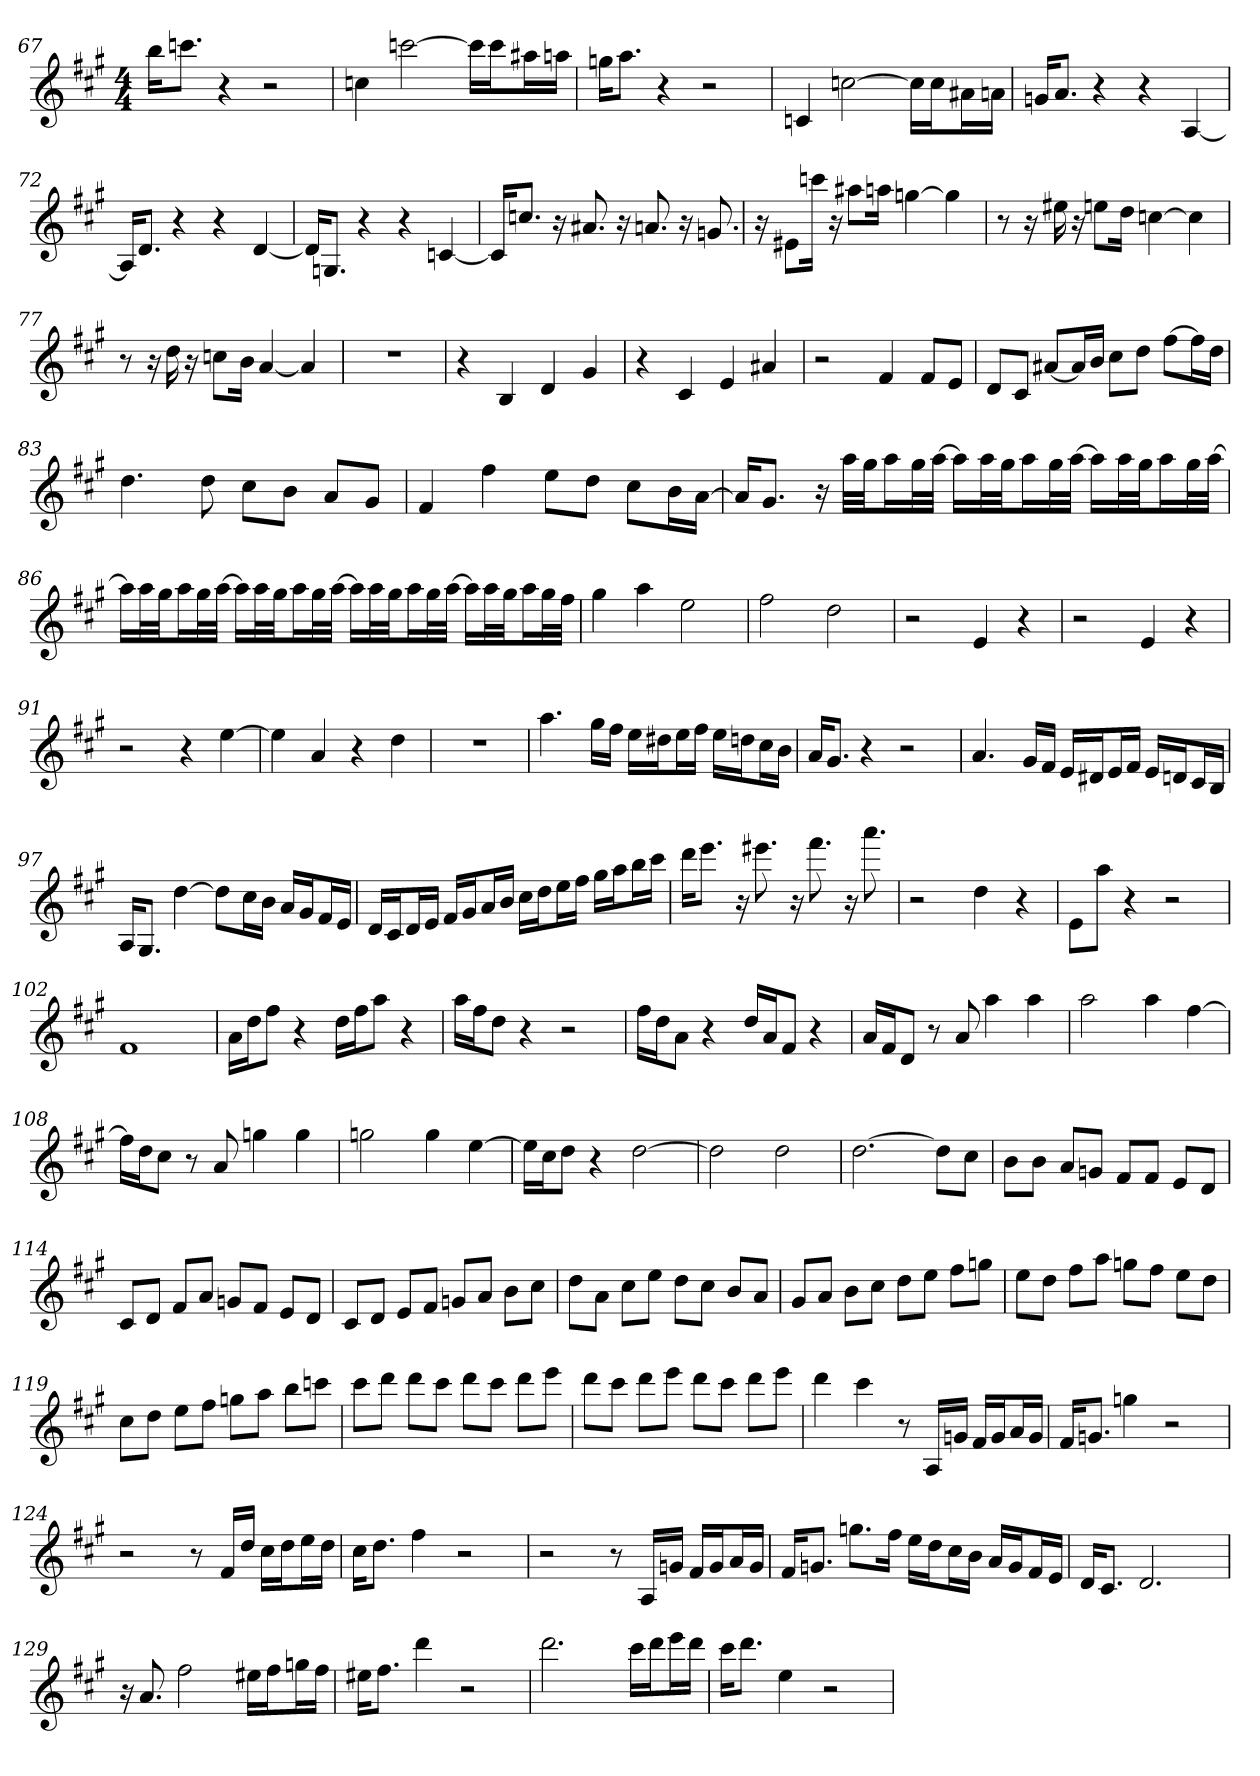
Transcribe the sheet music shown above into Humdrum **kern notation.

**kern
*part1
*staff1
*clefG2
*k[f#c#g#]
*A:
*M4/4
=67
16bb\KL
8.cccn\J
4r
2r
=68
4ccn
[2cccn
16ccc\LL]
16ccc\J
16aa#X\L
16aan\JJ
=69
16ggn\KL
8.aa\J
4r
2r
=70
4cn
[2ccn
16cc\LL]
16cc\J
16a#X\L
16an\JJ
=71
16gn/KL
8.a/J
4r
4r
[4A
=72
16A/KL]
8.d/J
4r
4r
[4d
=73
16d/KL]
8.Gn/J
4r
4r
[4cn
=74
16c/KL]
8.ccn/J
16r
8.a#X
16r
8.an
16r
8.gn
=75
16r
8e#X\L
16cccn\Jk
16r
8aa#X\L
16aan\Jk
[4ggn
4gg]
=76
8r
16r
16ee#X
16r
8een\L
16dd\Jk
[4ccn
4cc]
=77
8r
16r
16dd
16r
8ccn\L
16b\Jk
[4a
4a]
=78
1r
=79
4r
4B
4d
4g#
=80
4r
4c#
4e
4a#X
=81
2r
4f#
8f#/L
8e/J
=82
8d/L
8c#/J
[8a#X/L
16a#/L]
16b/JJ
8cc#\L
8dd\J
[8ff#\L
16ff#\L]
16dd\JJ
=83
4.dd
8dd
8cc#\L
8b\J
8a/L
8g#/J
=84
4f#
4ff#
8ee\L
8dd\J
8cc#\L
16b\L
[16a\JJ
=85
16a/KL]
8.g#/J
16r
32aa\LLL
32gg#\JJ
16aa\L
32gg#\L
[32aa\JJJ
16aa\LL]
32aa\L
32gg#\JJ
16aa\L
32gg#\L
[32aa\JJJ
16aa\LL]
32aa\L
32gg#\JJ
16aa\L
32gg#\L
[32aa\JJJ
=86
16aa\LL]
32aa\L
32gg#\JJ
16aa\L
32gg#\L
[32aa\JJJ
16aa\LL]
32aa\L
32gg#\JJ
16aa\L
32gg#\L
[32aa\JJJ
16aa\LL]
32aa\L
32gg#\JJ
16aa\L
32gg#\L
[32aa\JJJ
16aa\LL]
32aa\L
32gg#\JJ
16aa\L
32gg#\L
32ff#\JJJ
=87
4gg#
4aa
2ee
=88
2ff#
2dd
=89
2r
4e
4r
=90
2r
4e
4r
=91
2r
4r
[4ee
=92
4ee]
4a
4r
4dd
=93
1r
=94
4.aa
16gg#\LL
16ff#\JJ
16ee\LL
16dd#X\J
16ee\L
16ff#\JJ
16ee\LL
16ddn\J
16cc#\L
16b\JJ
=95
16a/KL
8.g#/J
4r
2r
=96
4.a
16g#/LL
16f#/JJ
16e/LL
16d#X/J
16e/L
16f#/JJ
16e/LL
16dn/J
16c#/L
16B/JJ
=97
16A/KL
8.G#/J
[4dd
8dd\L]
16cc#\L
16b\JJ
16a/LL
16g#/J
16f#/L
16e/JJ
=98
16d/LL
16c#/J
16d/L
16e/JJ
16f#/LL
16g#/J
16a/L
16b/JJ
16cc#\LL
16dd\J
16ee\L
16ff#\JJ
16gg#\LL
16aa\J
16bb\L
16ccc#\JJ
=99
16ddd\KL
8.eee\J
16r
8.eee#X
16r
8.fff#
16r
8.aaa
=100
2r
4dd
4r
=101
8e\L
8aa\J
4r
2r
=102
1f#
=103
16a\LL
16dd\J
8ff#\J
4r
16dd\LL
16ff#\J
8aa\J
4r
=104
16aa\LL
16ff#\J
8dd\J
4r
2r
=105
16ff#\LL
16dd\J
8a\J
4r
16dd/LL
16a/J
8f#/J
4r
=106
16a/LL
16f#/J
8d/J
8r
8a
4aa
4aa
=107
2aa
4aa
[4ff#
=108
16ff#\LL]
16dd\J
8cc#\J
8r
8a
4ggn
4gg
=109
2ggn
4gg
[4ee
=110
16ee\LL]
16cc#\J
8dd\J
4r
[2dd
=111
2dd]
2dd
=112
[2.dd
8dd\L]
8cc#\J
=113
8b\L
8b\J
8a/L
8gn/J
8f#/L
8f#/J
8e/L
8d/J
=114
8c#/L
8d/J
8f#/L
8a/J
8gn/L
8f#/J
8e/L
8d/J
=115
8c#/L
8d/J
8e/L
8f#/J
8gn/L
8a/J
8b\L
8cc#\J
=116
8dd\L
8a\J
8cc#\L
8ee\J
8dd\L
8cc#\J
8b/L
8a/J
=117
8g#/L
8a/J
8b\L
8cc#\J
8dd\L
8ee\J
8ff#\L
8ggn\J
=118
8ee\L
8dd\J
8ff#\L
8aa\J
8ggn\L
8ff#\J
8ee\L
8dd\J
=119
8cc#\L
8dd\J
8ee\L
8ff#\J
8ggn\L
8aa\J
8bb\L
8cccn\J
=120
8ccc#\L
8ddd\J
8ddd\L
8ccc#\J
8ddd\L
8ccc#\J
8ddd\L
8eee\J
=121
8ddd\L
8ccc#\J
8ddd\L
8eee\J
8ddd\L
8ccc#\J
8ddd\L
8eee\J
=122
4ddd
4ccc#
8r
16A/LL
16gn/JJ
16f#/LL
16g/J
16a/L
16g/JJ
=123
16f#/KL
8.gn/J
4ggn
2r
=124
2r
8r
16f#/LL
16dd/JJ
16cc#\LL
16dd\J
16ee\L
16dd\JJ
=125
16cc#\KL
8.dd\J
4ff#
2r
=126
2r
8r
16A/LL
16gn/JJ
16f#/LL
16g/J
16a/L
16g/JJ
=127
16f#/KL
8.gn/J
8.ggn\L
16ff#\Jk
16ee\LL
16dd\J
16cc#\L
16b\JJ
16a/LL
16g/J
16f#/L
16e/JJ
=128
16d/KL
8.c#/J
2.d
=129
16r
8.a
2ff#
16ee#X\LL
16ff#\J
16ggn\L
16ff#\JJ
=130
16ee#X\KL
8.ff#\J
4ddd
2r
=131
2.ddd
16ccc#\LL
16ddd\J
16eee\L
16ddd\JJ
=132
16ccc#\KL
8.ddd\J
4ee
2r
=
*-
